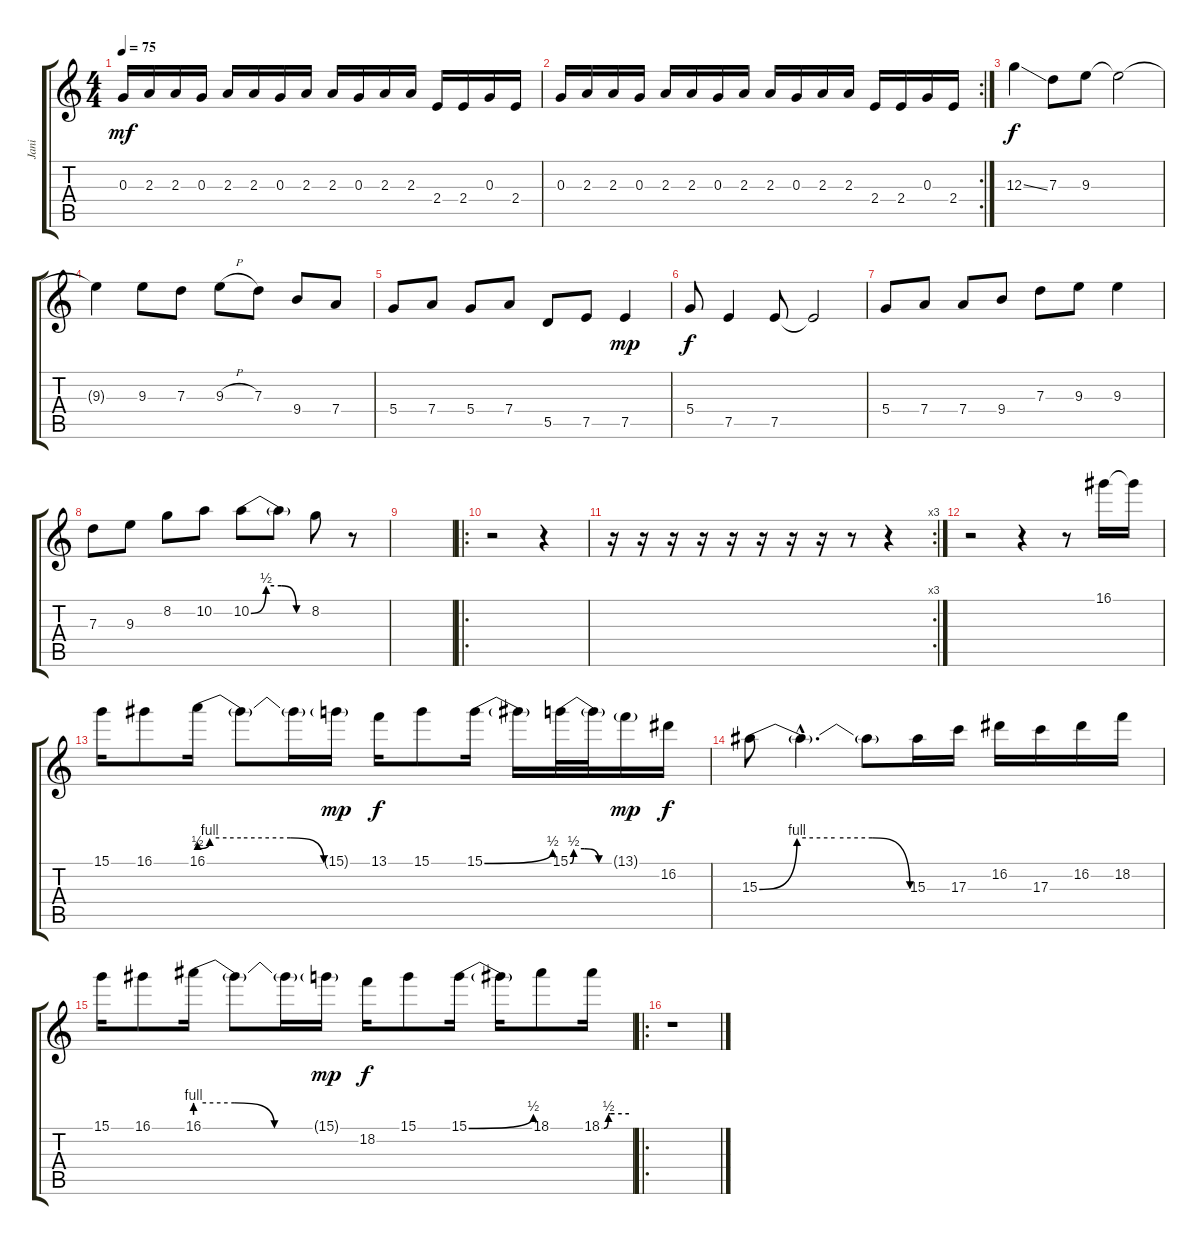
\track ("Jani" "Jani") {instrument distortionguitar}
\staff {score tabs}
\tuning (E4 B3 G3 D3 A2 E2) {hide}
\ts (4 4)
\tempo 75
\clef g2
\ks c
0.3.16{dy mf instrument distortionguitar} 2.3.16 2.3.16 0.3.16 2.3.16 2.3.16 0.3.16 2.3.16 2.3.16 0.3.16 2.3.16 2.3.16 2.4.16 2.4.16 0.3.16 2.4.16 |
\rc 2
0.3.16 2.3.16 2.3.16 0.3.16 2.3.16 2.3.16 0.3.16 2.3.16 2.3.16 0.3.16 2.3.16 2.3.16 2.4.16 2.4.16 0.3.16 2.4.16 |
12.3{ss}.4{dy f} 7.3.8 9.3.8 9.3{t}.2 |
9.3{t}.4 9.3.8 7.3.8 9.3{h}.8 7.3.8 9.4.8 7.4.8 |
5.4.8 7.4.8 5.4.8 7.4.8 5.5.8 7.5.8 7.5.4{dy mp} |
5.4.8{dy f} 7.5.4 7.5.8 7.5{t}.2 |
5.4.8 7.4.8 7.4.8 9.4.8 7.3.8 9.3.8 9.3.4 |
7.3.8 9.3.8 8.2.8 10.2.8 10.2{be (custom 0 0 15 2 30 2 45 0 60 0)}.8 10.2{t}.8 8.2.8 r.8 |
|
\ro
r.2 r.4 |
\rc 3
r.16 r.16 r.16 r.16 r.16 r.16 r.16 r.16 r.8 r.4 |
r.2 r.4 r.8 16.1.16{volume 9} 16.1{t}.16 |
15.1.16 16.1.8 16.1{be (custom 0 2 5 4 20 4 44 4 60 0)}.16 16.1{t}.8 16.1{t}.16 15.1{g}.16{dy mp} 13.1.16{dy f} 15.1.8 15.1{be (bend 0 0 60 2)}.16 15.1{t}.16 15.1{be (custom 0 0 5 2 20 2 40 0 60 0)}.32 15.1{t}.32 13.1{g}.16{dy mp} 16.2.16{dy f} |
15.3{be (custom 0 0 15 4 30 4 45 4 60 0)}.8 15.3{hac t}.4{d} 15.3{t}.8 15.3.16 17.3.16 16.2.16 17.3.16 16.2.16 18.2.16 |
15.1.16 16.1.8 16.1{be (custom 0 4 20 4 40 0 60 0)}.16 16.1{t}.8 16.1{t}.16 15.1{g}.16{dy mp} 18.2.16{dy f} 15.1.8 15.1{be (bend 0 0 60 2)}.16 15.1{t}.16 18.1.8 18.1{be (custom 0 0 5 0 15 2 20 2 60 2)}.16 |
\ro
r.1
